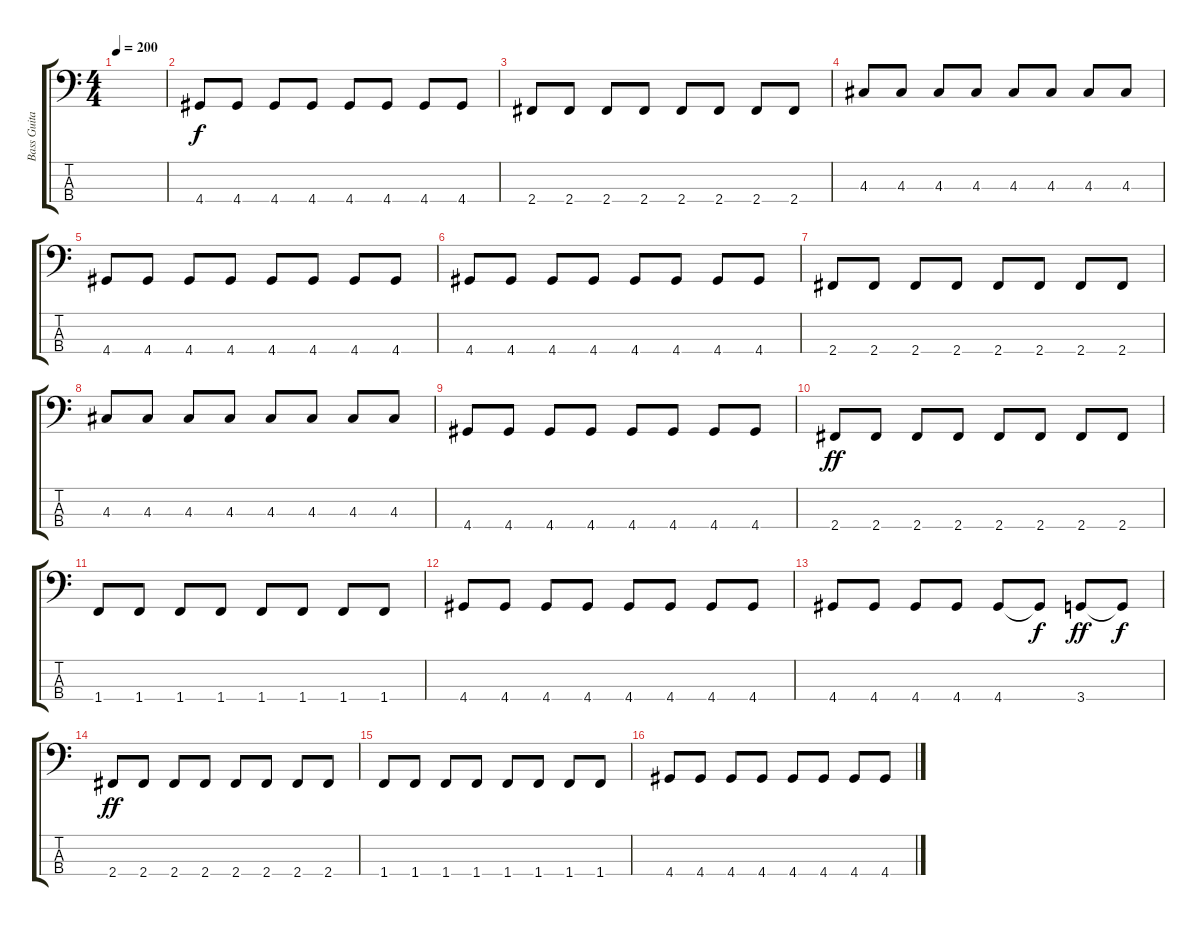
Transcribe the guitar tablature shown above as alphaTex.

\track ("Bass Guitar" "Bass Guita") {instrument electricbasspick}
\staff {score tabs}
\tuning (G2 D2 A1 E1) {hide}
\ts (4 4)
\tempo 200
\clef f4
\ks c
|
4.4.8{dy f} 4.4.8 4.4.8 4.4.8 4.4.8 4.4.8 4.4.8 4.4.8 |
2.4.8 2.4.8 2.4.8 2.4.8 2.4.8 2.4.8 2.4.8 2.4.8 |
4.3.8 4.3.8 4.3.8 4.3.8 4.3.8 4.3.8 4.3.8 4.3.8 |
4.4.8 4.4.8 4.4.8 4.4.8 4.4.8 4.4.8 4.4.8 4.4.8 |
4.4.8 4.4.8 4.4.8 4.4.8 4.4.8 4.4.8 4.4.8 4.4.8 |
2.4.8 2.4.8 2.4.8 2.4.8 2.4.8 2.4.8 2.4.8 2.4.8 |
4.3.8 4.3.8 4.3.8 4.3.8 4.3.8 4.3.8 4.3.8 4.3.8 |
4.4.8 4.4.8 4.4.8 4.4.8 4.4.8 4.4.8 4.4.8 4.4.8 |
2.4.8{dy ff} 2.4.8 2.4.8 2.4.8 2.4.8 2.4.8 2.4.8 2.4.8 |
1.4.8 1.4.8 1.4.8 1.4.8 1.4.8 1.4.8 1.4.8 1.4.8 |
4.4.8 4.4.8 4.4.8 4.4.8 4.4.8 4.4.8 4.4.8 4.4.8 |
4.4.8 4.4.8 4.4.8 4.4.8 4.4.8 4.4{t}.8{dy f} 3.4.8{dy ff} 3.4{t}.8{dy f} |
2.4.8{dy ff} 2.4.8 2.4.8 2.4.8 2.4.8 2.4.8 2.4.8 2.4.8 |
1.4.8 1.4.8 1.4.8 1.4.8 1.4.8 1.4.8 1.4.8 1.4.8 |
4.4.8 4.4.8 4.4.8 4.4.8 4.4.8 4.4.8 4.4.8 4.4.8
